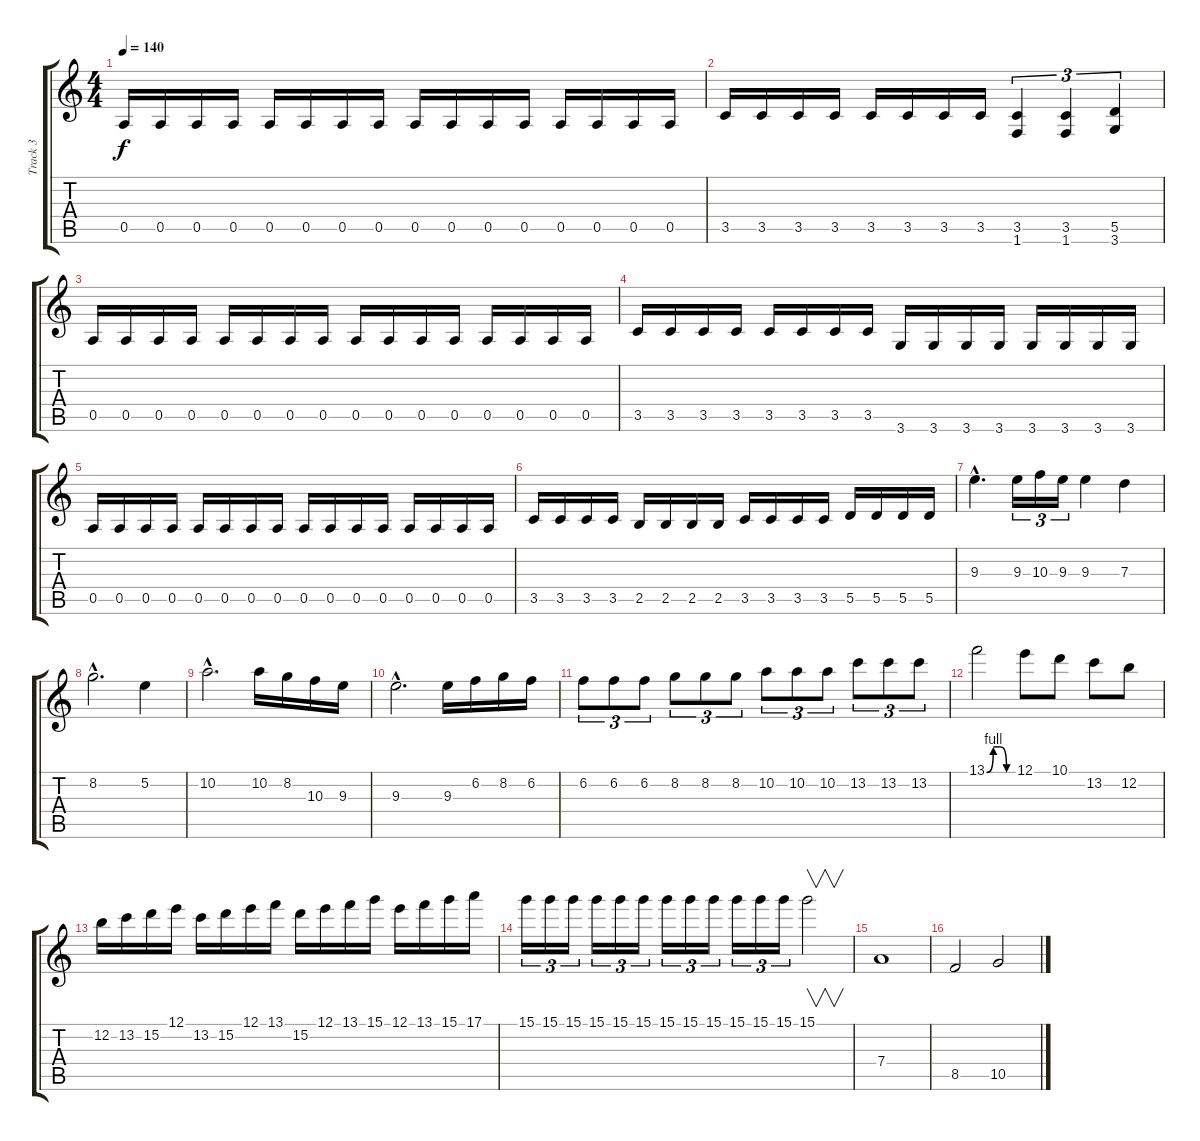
\track ("Track 3" "Track 3") {instrument distortionguitar}
\staff {score tabs}
\tuning (E4 B3 G3 D3 A2 E2) {hide}
\ts (4 4)
\tempo 140
\clef g2
\ks c
0.5.16{dy f} 0.5.16 0.5.16 0.5.16 0.5.16 0.5.16 0.5.16 0.5.16 0.5.16 0.5.16 0.5.16 0.5.16 0.5.16 0.5.16 0.5.16 0.5.16 |
3.5.16 3.5.16 3.5.16 3.5.16 3.5.16 3.5.16 3.5.16 3.5.16 (3.5 1.6).4{tu (3 2)} (3.5 1.6).4{tu (3 2)} (5.5 3.6).4{tu (3 2)} |
0.5.16 0.5.16 0.5.16 0.5.16 0.5.16 0.5.16 0.5.16 0.5.16 0.5.16 0.5.16 0.5.16 0.5.16 0.5.16 0.5.16 0.5.16 0.5.16 |
3.5.16 3.5.16 3.5.16 3.5.16 3.5.16 3.5.16 3.5.16 3.5.16 3.6.16 3.6.16 3.6.16 3.6.16 3.6.16 3.6.16 3.6.16 3.6.16 |
0.5.16 0.5.16 0.5.16 0.5.16 0.5.16 0.5.16 0.5.16 0.5.16 0.5.16 0.5.16 0.5.16 0.5.16 0.5.16 0.5.16 0.5.16 0.5.16 |
3.5.16 3.5.16 3.5.16 3.5.16 2.5.16 2.5.16 2.5.16 2.5.16 3.5.16 3.5.16 3.5.16 3.5.16 5.5.16 5.5.16 5.5.16 5.5.16 |
9.3{hac}.4{d} 9.3.16{tu (3 2)} 10.3.16{tu (3 2)} 9.3.16{tu (3 2)} 9.3.4 7.3.4 |
8.2{hac}.2{d} 5.2.4 |
10.2{hac}.2{d} 10.2.16 8.2.16 10.3.16 9.3.16 |
9.3{hac}.2{d} 9.3.16 6.2.16 8.2.16 6.2.16 |
6.2.8{tu (3 2)} 6.2.8{tu (3 2)} 6.2.8{tu (3 2)} 8.2.8{tu (3 2)} 8.2.8{tu (3 2)} 8.2.8{tu (3 2)} 10.2.8{tu (3 2)} 10.2.8{tu (3 2)} 10.2.8{tu (3 2)} 13.2.8{tu (3 2)} 13.2.8{tu (3 2)} 13.2.8{tu (3 2)} |
13.1{be (custom 0 0 15 4 30 4 45 0 60 0)}.2 12.1.8 10.1.8 13.2.8 12.2.8 |
12.2.16 13.2.16 15.2.16 12.1.16 13.2.16 15.2.16 12.1.16 13.1.16 15.2.16 12.1.16 13.1.16 15.1.16 12.1.16 13.1.16 15.1.16 17.1.16 |
15.1.16{tu (3 2)} 15.1.16{tu (3 2)} 15.1.16{tu (3 2)} 15.1.16{tu (3 2)} 15.1.16{tu (3 2)} 15.1.16{tu (3 2)} 15.1.16{tu (3 2)} 15.1.16{tu (3 2)} 15.1.16{tu (3 2)} 15.1.16{tu (3 2)} 15.1.16{tu (3 2)} 15.1.16{tu (3 2)} 15.1.2{v} |
7.4.1 |
8.5.2 10.5.2
